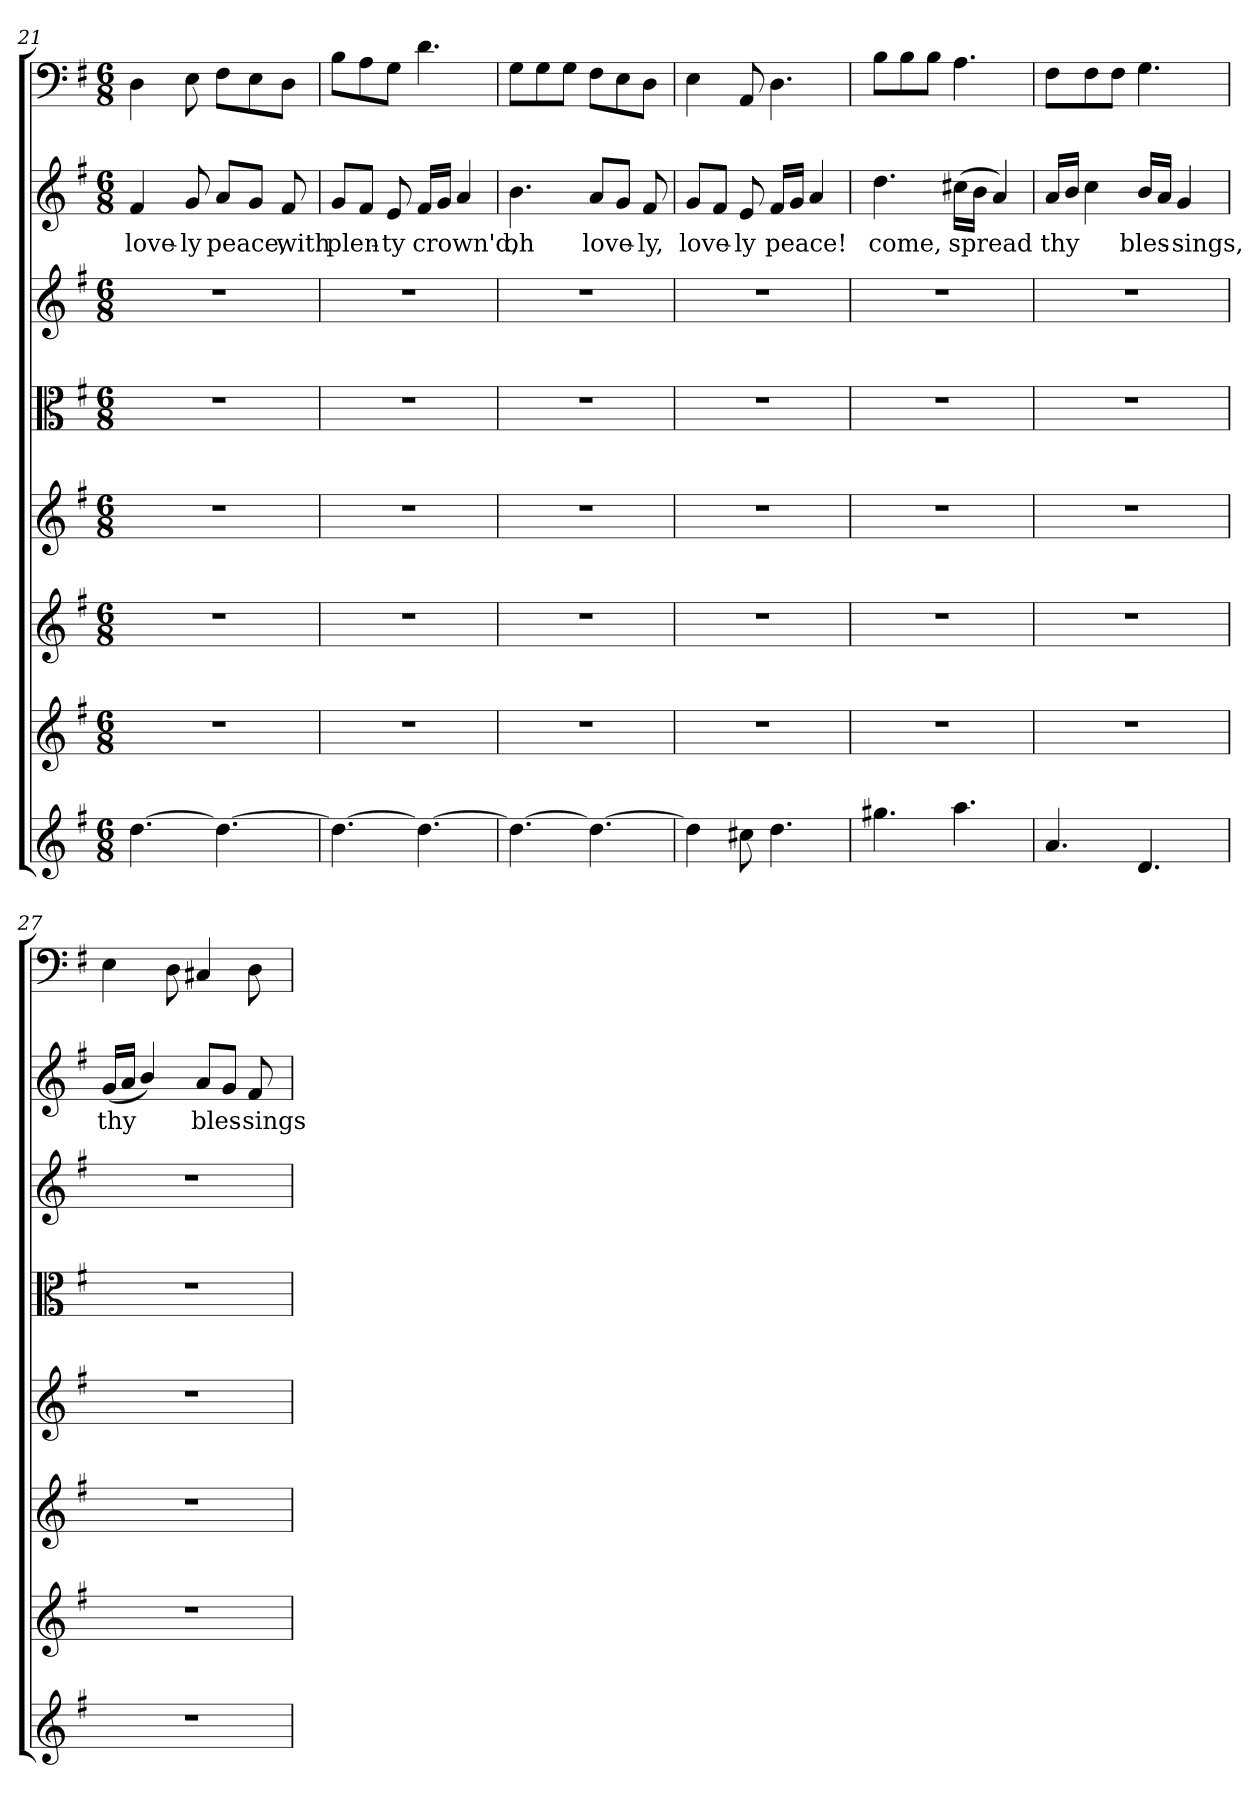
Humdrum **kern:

**kern	**kern	**kern	**kern	**kern	**kern	**kern	**text	**kern
*part8	*part7	*part6	*part5	*part4	*part3	*part2	*part2	*part1
*staff8	*staff7	*staff6	*staff5	*staff4	*staff3	*staff2	*staff2	*staff1
*clefG2	*clefG2	*clefG2	*clefG2	*clefC3	*clefG2	*clefG2	*	*clefF4
*k[f#]	*k[f#]	*k[f#]	*k[f#]	*k[f#]	*k[f#]	*k[f#]	*	*k[f#]
*G:	*G:	*G:	*G:	*G:	*G:	*G:	*	*G:
*M6/8	*M6/8	*M6/8	*M6/8	*M6/8	*M6/8	*M6/8	*	*M6/8
=21	=21	=21	=21	=21	=21	=21	=21	=21
[4.dd\	2.r	2.r	2.r	2.r	2.r	4f#/	love-	4D\
.	.	.	.	.	.	8g/	-ly	8E\
4.dd\_	.	.	.	.	.	8a/L	peace,	8F#\L
.	.	.	.	.	.	8g/J	.	8E\
.	.	.	.	.	.	8f#/	with	8D\J
=22	=22	=22	=22	=22	=22	=22	=22	=22
4.dd\_	2.r	2.r	2.r	2.r	2.r	8g/L	plen-	8B\L
.	.	.	.	.	.	8f#/J	.	8A\
.	.	.	.	.	.	8e/	-ty	8G\J
4.dd\_	.	.	.	.	.	16f#/LL	crown'd,	4.d\
.	.	.	.	.	.	16g/JJ	.	.
.	.	.	.	.	.	4a/	.	.
=23	=23	=23	=23	=23	=23	=23	=23	=23
4.dd\_	2.r	2.r	2.r	2.r	2.r	4.b\	oh	8G\L
.	.	.	.	.	.	.	.	8G\
.	.	.	.	.	.	.	.	8G\J
4.dd\_	.	.	.	.	.	8a/L	love-	8F#\L
.	.	.	.	.	.	8g/J	.	8E\
.	.	.	.	.	.	8f#/	-ly,	8D\J
=24	=24	=24	=24	=24	=24	=24	=24	=24
4dd\]	2.r	2.r	2.r	2.r	2.r	8g/L	love-	4E\
.	.	.	.	.	.	8f#/J	.	.
8cc#X\	.	.	.	.	.	8e/	-ly	8AA/
4.dd\	.	.	.	.	.	16f#/LL	peace!	4.D\
.	.	.	.	.	.	16g/JJ	.	.
.	.	.	.	.	.	4a/	.	.
=25	=25	=25	=25	=25	=25	=25	=25	=25
4.gg#X\	2.r	2.r	2.r	2.r	2.r	4.dd\	come,	8B\L
.	.	.	.	.	.	.	.	8B\
.	.	.	.	.	.	.	.	8B\J
4.aa\	.	.	.	.	.	(16cc#X\LL	spread	4.A\
.	.	.	.	.	.	16b\JJ	.	.
.	.	.	.	.	.	4a/)	.	.
=26	=26	=26	=26	=26	=26	=26	=26	=26
4.a/	2.r	2.r	2.r	2.r	2.r	16a/LL	thy	8F#\L
.	.	.	.	.	.	16b/JJ	.	.
.	.	.	.	.	.	4cc\	.	8F#\
.	.	.	.	.	.	.	.	8F#\J
4.d/	.	.	.	.	.	16b/LL	bles-	4.G\
.	.	.	.	.	.	16a/JJ	.	.
.	.	.	.	.	.	4g/	-sings,	.
=27	=27	=27	=27	=27	=27	=27	=27	=27
2.r	2.r	2.r	2.r	2.r	2.r	(16g/LL	thy	4E\
.	.	.	.	.	.	16a/JJ	.	.
.	.	.	.	.	.	4b/)	.	.
.	.	.	.	.	.	.	.	8D\
.	.	.	.	.	.	8a/L	bles-	4C#X/
.	.	.	.	.	.	8g/J	.	.
.	.	.	.	.	.	8f#/	-sings	8D\
=	=	=	=	=	=	=	=	=
*-	*-	*-	*-	*-	*-	*-	*-	*-
